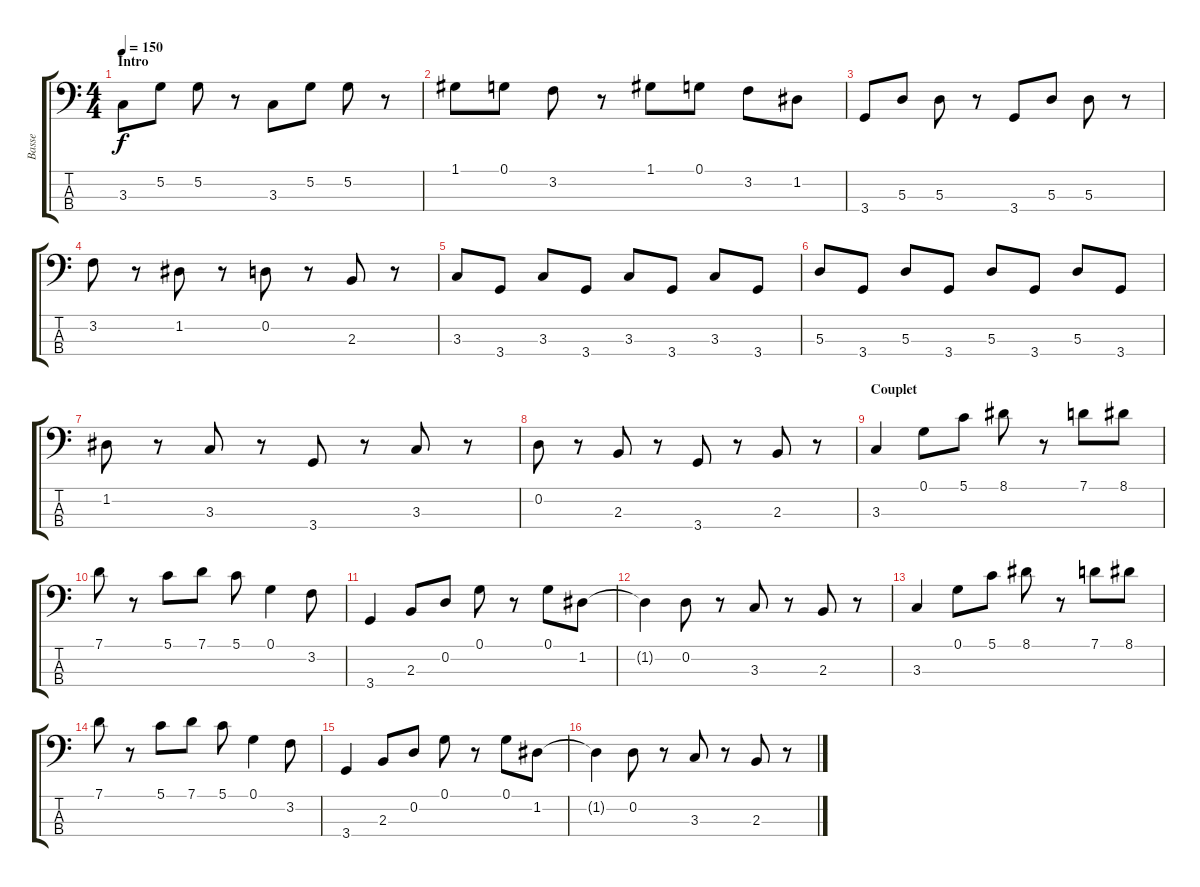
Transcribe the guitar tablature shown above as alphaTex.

\track ("Basse" "Basse") {instrument electricbassfinger}
\staff {score tabs}
\tuning (G2 D2 A1 E1) {hide}
\ts (4 4)
\section ("" "Intro")
\tempo 150
\clef f4
\ks c
3.3.8{dy f} 5.2.8 5.2.8 r.8 3.3.8 5.2.8 5.2.8 r.8 |
1.1.8 0.1.8 3.2.8 r.8 1.1.8 0.1.8 3.2.8 1.2.8 |
3.4.8 5.3.8 5.3.8 r.8 3.4.8 5.3.8 5.3.8 r.8 |
3.2.8 r.8 1.2.8 r.8 0.2.8 r.8 2.3.8 r.8 |
3.3.8 3.4.8 3.3.8 3.4.8 3.3.8 3.4.8 3.3.8 3.4.8 |
5.3.8 3.4.8 5.3.8 3.4.8 5.3.8 3.4.8 5.3.8 3.4.8 |
1.2.8 r.8 3.3.8 r.8 3.4.8 r.8 3.3.8 r.8 |
0.2.8 r.8 2.3.8 r.8 3.4.8 r.8 2.3.8 r.8 |
\section ("" "Couplet")
3.3.4 0.1.8 5.1.8 8.1.8 r.8 7.1.8 8.1.8 |
7.1.8 r.8 5.1.8 7.1.8 5.1.8 0.1.4 3.2.8 |
3.4.4 2.3.8 0.2.8 0.1.8 r.8 0.1.8 1.2.8 |
1.2{t}.4 0.2.8 r.8 3.3.8 r.8 2.3.8 r.8 |
3.3.4 0.1.8 5.1.8 8.1.8 r.8 7.1.8 8.1.8 |
7.1.8 r.8 5.1.8 7.1.8 5.1.8 0.1.4 3.2.8 |
3.4.4 2.3.8 0.2.8 0.1.8 r.8 0.1.8 1.2.8 |
1.2{t}.4 0.2.8 r.8 3.3.8 r.8 2.3.8 r.8
